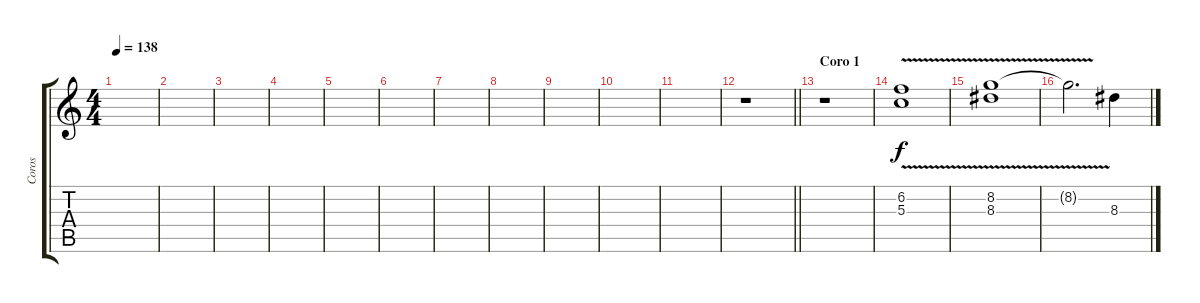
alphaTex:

\track ("Coros" "Coros") {instrument overdrivenguitar}
\staff {score tabs}
\tuning (E4 B3 G3 D3 A2 E2) {hide}
\ts (4 4)
\tempo 138
\clef g2
\ks c
|
|
|
|
|
|
|
|
|
|
|
\barLineRight lightlight
r.1 |
\section ("" "Coro 1")
r.1 |
(6.2{v} 5.3).1 |
(8.2{v} 8.3).1 |
8.2{t}.2{d} 8.3.4
